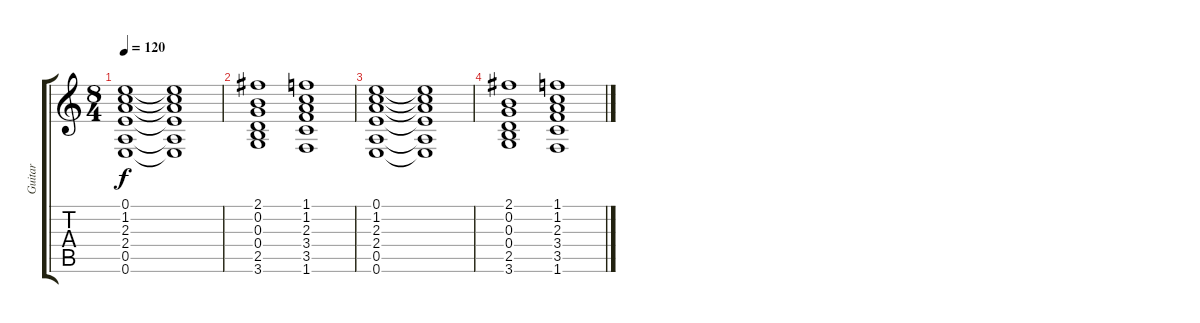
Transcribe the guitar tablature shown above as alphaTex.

\track ("Guitar" "Guitar") {instrument electricguitarclean}
\staff {score tabs}
\tuning (E4 B3 G3 D3 A2 E2) {hide}
\ts (8 4)
\tempo 120
\clef g2
\ks c
(0.1 1.2 2.3 2.4 0.5 0.6).1{dy f} (0.1{t} 1.2{t} 2.3{t} 2.4{t} 0.5{t} 0.6{t}).1 |
(2.1 0.2 0.3 0.4 2.5 3.6).1 (1.1 1.2 2.3 3.4 3.5 1.6).1 |
(0.1 1.2 2.3 2.4 0.5 0.6).1 (0.1{t} 1.2{t} 2.3{t} 2.4{t} 0.5{t} 0.6{t}).1 |
(2.1 0.2 0.3 0.4 2.5 3.6).1 (1.1 1.2 2.3 3.4 3.5 1.6).1
